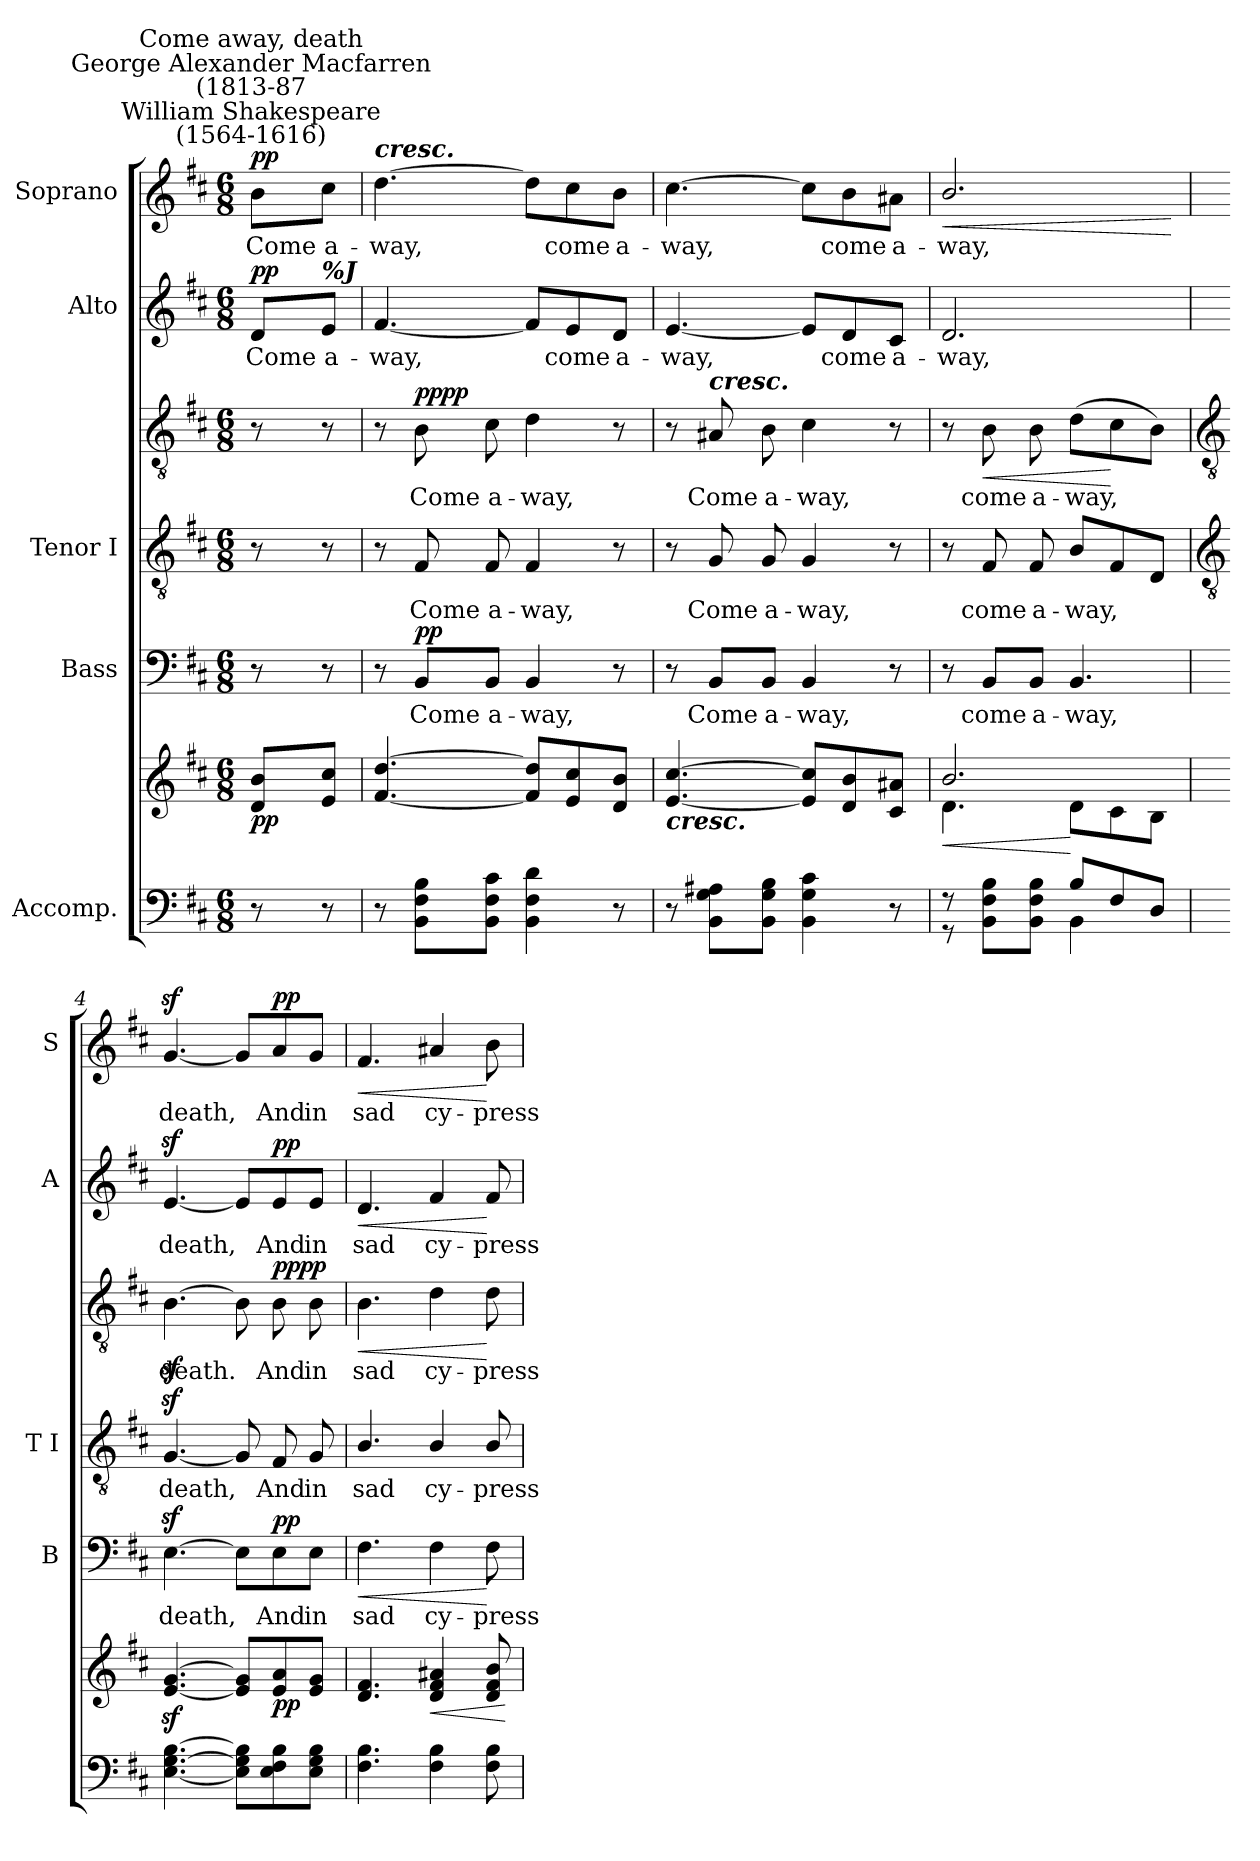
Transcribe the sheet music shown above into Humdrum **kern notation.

**kern	**kern	**dynam	**kern	**text	**dynam	**kern	**text	**kern	**text	**dynam	**kern	**text	**dynam	**kern	**text	**dynam
*part5	*part5	*part5	*part4	*part4	*part4	*part3	*part3	*part3	*part3	*part3	*part2	*part2	*part2	*part1	*part1	*part1
*staff7	*staff6	*staff6/7	*staff5	*staff5	*staff5	*staff4	*staff4	*staff3	*staff3	*staff3/4	*staff2	*staff2	*staff2	*staff1	*staff1	*staff1
*I"Accomp.	*	*	*I"Bass	*	*	*I"Tenor I	*	*	*	*	*I"Alto	*	*	*I"Soprano	*	*
*	*	*	*I'B	*	*	*I'T I	*	*	*	*	*I'A	*	*	*I'S	*	*
*clefF4	*clefG2	*	*clefF4	*	*	*clefGv2	*	*clefGv2	*	*	*clefG2	*	*	*clefG2	*	*
*k[f#c#]	*k[f#c#]	*	*k[f#c#]	*	*	*k[f#c#]	*	*k[f#c#]	*	*	*k[f#c#]	*	*	*k[f#c#]	*	*
*D:	*D:	*	*D:	*	*	*D:	*	*D:	*	*	*D:	*	*	*D:	*	*
*M6/8	*M6/8	*	*M6/8	*	*	*M6/8	*	*M6/8	*	*	*M6/8	*	*	*M6/8	*	*
*MM60	*MM60	*	*MM60	*	*	*MM60	*	*MM60	*	*	*MM60	*	*	*MM60	*	*
=	=	=	=	=	=	=	=	=	=	=	=	=	=	=	=	=
*^	*^	*	*	*	*	*	*	*	*	*	*	*	*	*	*	*
!	!	!	!	!	!	!	!	!	!	!	!	!	!	!	!	!LO:TX:a:cj:t=William Shakespeare\n(1564-1616)	!	!
!	!	!	!	!	!	!	!	!	!	!	!	!	!	!	!	!LO:TX:a:cj:t=George Alexander Macfarren\n(1813-87	!	!
!	!	!	!	!	!	!	!	!	!	!	!	!	!	!	!	!LO:TX:a:cj:t=Come away, death	!	!
!	!	!	!	!LO:DY:b	!	!	!	!	!	!	!	!	!	!LO:LY:b	!LO:DY:b	!	!LO:LY:b	!LO:DY:b
8r	4ryy	8d/ 8b/L	4ryy	pp	8r	.	.	8r	.	8r	.	.	8d/L	Come	pp	8b\L	Come	pp
!	!	!	!	!	!	!	!	!	!	!	!	!	!LO:TX:a:Bi:t=%J	!	!	!	!	!
!	!	!	!	!	!	!	!	!	!	!	!	!	!	!LO:LY:b	!	!	!LO:LY:b	!
8r	.	8e/ 8cc#/J	.	.	8r	.	.	8r	.	8r	.	.	8e/J	a-	.	8cc#\J	a-	.
=1	=1	=1	=1	=1	=1	=1	=1	=1	=1	=1	=1	=1	=1	=1	=1	=1	=1	=1
!	!	!	!	!	!	!	!	!	!	!	!	!	!	!	!	!LO:TX:a:Bi:t=cresc.	!	!
!	!	!	!	!	!	!	!	!	!	!	!	!	!	!LO:LY:b	!	!	!LO:LY:b	!
8r	2ryy	[4.f#/ [4.dd/	2ryy	.	8r	.	.	8r	.	8r	.	.	[4.f#	-way,	.	[4.dd	-way,	.
!	!	!	!	!	!	!LO:LY:b	!LO:DY:b	!	!LO:LY:b	!	!LO:LY:b	!LO:DY:b=2	!	!	!	!	!	!
!	!	!	!	!	!	!	!	!	!	!	!	!LO:DY:n=1:b	!	!	!	!	!	!
8BB\ 8F#\ 8B\L	.	.	.	.	8BB/L	Come	pp	8F#	Come	8B	Come	pp pp	.	.	.	.	.	.
!	!	!	!	!	!	!LO:LY:b	!	!	!LO:LY:b	!	!LO:LY:b	!	!	!	!	!	!	!
8BB\ 8F#\ 8c#\J	.	.	.	.	8BB/J	a-	.	8F#	a-	8c#	a-	.	.	.	.	.	.	.
!	!	!	!	!	!	!LO:LY:b	!	!	!LO:LY:b	!	!LO:LY:b	!	!	!	!	!	!	!
4BB\ 4F#\ 4d\	.	8f#/] 8dd/]L	.	.	4BB	-way,	.	4F#	-way,	4d	-way,	.	8f#/L]	.	.	8dd\L]	.	.
!	!	!	!	!	!	!	!	!	!	!	!	!	!	!LO:LY:b	!	!	!LO:LY:b	!
.	4ryy	8e/ 8cc#/	4ryy	.	.	.	.	.	.	.	.	.	8e/	come	.	8cc#\	come	.
!	!	!	!	!	!	!	!	!	!	!	!	!	!	!LO:LY:b	!	!	!LO:LY:b	!
8r	.	8d/ 8b/J	.	.	8r	.	.	8r	.	8r	.	.	8d/J	a-	.	8b\J	a-	.
=2	=2	=2	=2	=2	=2	=2	=2	=2	=2	=2	=2	=2	=2	=2	=2	=2	=2	=2
!	!	!LO:TX:b:Bi:t=cresc.	!	!	!	!	!	!	!	!	!	!	!	!	!	!	!	!
!	!	!	!	!	!	!	!	!	!	!	!	!	!	!LO:LY:b	!	!	!LO:LY:b	!
8r	2ryy	[4.e/ [4.cc#/	2ryy	.	8r	.	.	8r	.	8r	.	.	[4.e	-way,	.	[4.cc#	-way,	.
!	!	!	!	!	!	!	!	!	!	!LO:TX:a:Bi:t=cresc.	!	!	!	!	!	!	!	!
!	!	!	!	!	!	!LO:LY:b	!	!	!LO:LY:b	!	!LO:LY:b	!	!	!	!	!	!	!
8BB\ 8G\ 8A#X\L	.	.	.	.	8BB/L	Come	.	8G	Come	8A#X	Come	.	.	.	.	.	.	.
!	!	!	!	!	!	!LO:LY:b	!	!	!LO:LY:b	!	!LO:LY:b	!	!	!	!	!	!	!
8BB\ 8G\ 8B\J	.	.	.	.	8BB/J	a-	.	8G	a-	8B	a-	.	.	.	.	.	.	.
!	!	!	!	!	!	!LO:LY:b	!	!	!LO:LY:b	!	!LO:LY:b	!	!	!	!	!	!	!
4BB\ 4G\ 4c#\	.	8e/] 8cc#/]L	.	.	4BB	-way,	.	4G	way,	4c#	-way,	.	8e/L]	.	.	8cc#\L]	.	.
!	!	!	!	!	!	!	!	!	!	!	!	!	!	!LO:LY:b	!	!	!LO:LY:b	!
.	4ryy	8d/ 8b/	4ryy	.	.	.	.	.	.	.	.	.	8d/	come	.	8b\	come	.
!	!	!	!	!	!	!	!	!	!	!	!	!	!	!LO:LY:b	!	!	!LO:LY:b	!
8r	.	8c#/ 8a#X/J	.	.	8r	.	.	8r	.	8r	.	.	8c#/J	a-	.	8a#X\J	a-	.
=3	=3	=3	=3	=3	=3	=3	=3	=3	=3	=3	=3	=3	=3	=3	=3	=3	=3	=3
!	!	!	!	!LO:HP:b	!	!	!	!	!	!	!	!	!	!LO:LY:b	!	!	!LO:LY:b	!LO:HP:b
8r	8r	2.b/	4.d\	<	8r	.	.	8r	.	8r	.	.	2.d	-way,	.	2.b/	-way,	<
!	!	!	!	!	!	!LO:LY:b	!	!	!LO:LY:b	!	!LO:LY:b	!LO:HP:b	!	!	!	!	!	!
8BB\ 8F#\ 8B\L	4ryy	.	.	.	8BB/L	come	.	8F#	come	8B	come	<	.	.	.	.	.	.
!	!	!	!	!	!	!LO:LY:b	!	!	!LO:LY:b	!	!LO:LY:b	!	!	!	!	!	!	!
8BB\ 8F#\ 8B\J	.	.	.	.	8BB/J	a-	.	8F#	a-	8B	a-	.	.	.	.	.	.	.
!	!	!	!	!	!	!LO:LY:b	!	!	!LO:LY:b	!	!LO:LY:b	!	!	!	!	!	!	!
8B/L	4BB\	.	8d\L	[	4.BB	-way,	.	8BL	-way,	(>8dL	-way,	.	.	.	.	.	.	.
8F#/	.	.	8c#\	.	.	.	.	8F#	.	8c#	.	[	.	.	.	.	.	.
8D/J	8ryy	.	8B\J	.	.	.	.	8DJ	.	8BJ)	.	.	.	.	.	.	.	.
*v	*v	*	*	*	*	*	*	*	*	*	*	*	*	*	*	*	*	*
*	*v	*v	*	*	*	*	*	*	*	*	*	*	*	*	*	*	*
.	.	.	.	.	.	.	.	.	.	.	.	.	.	.	.	[
!!LO:LB:g=z
=4	=4	=4	=4	=4	=4	=4	=4	=4	=4	=4	=4	=4	=4	=4	=4	=4
*	*	*	*	*	*	*clefGv2	*	*clefGv2	*	*	*	*	*	*	*	*
!	!	!	!	!LO:LY:b	!	!	!LO:LY:b	!	!LO:LY:b	!	!	!LO:LY:b	!	!	!LO:LY:b	!
[4.E [4.G [4.B	[4.ez< [4.gz<	.	[4.Ez<	death,	.	[4.Gz<	death,	[4.Bz<	death.	.	[4.ez<	death,	.	[4.gz<	death,	.
8E] 8G] 8B]L	8e] 8g]L	.	8E\L]	.	.	8G]	.	8B]	.	.	8e/L]	.	.	8g/L]	.	.
!	!	!LO:DY:b	!	!LO:LY:b	!LO:DY:b	!	!LO:LY:b	!	!LO:LY:b	!LO:DY:b=2	!	!LO:LY:b	!	!	!LO:LY:b	!
!	!	!	!	!	!	!	!	!	!	!LO:DY:n=1:b	!	!	!LO:DY:b	!	!	!LO:DY:b
8E 8F# 8B	8e 8a	pp	8E\	And	pp	8F#	And	8B	And	pp pp	8e/	And	pp	8a/	And	pp
!	!	!	!	!LO:LY:b	!	!	!LO:LY:b	!	!LO:LY:b	!	!	!LO:LY:b	!	!	!LO:LY:b	!
8E 8G 8BJ	8e 8gJ	.	8E\J	in	.	8G	in	8B	in	.	8e/J	in	.	8g/J	in	.
=5	=5	=5	=5	=5	=5	=5	=5	=5	=5	=5	=5	=5	=5	=5	=5	=5
!	!	!	!	!LO:LY:b	!LO:HP:b	!	!LO:LY:b	!	!LO:LY:b	!LO:HP:b	!	!LO:LY:b	!LO:HP:b	!	!LO:LY:b	!LO:HP:b
4.F# 4.B	4.d 4.f#	.	4.F#	sad	<	4.B/	sad	4.B	sad	<	4.d	sad	<	4.f#	sad	<
!	!	!LO:HP:b	!	!LO:LY:b	!	!	!LO:LY:b	!	!LO:LY:b	!	!	!LO:LY:b	!	!	!LO:LY:b	!
4F# 4B	4d 4f# 4a#X	<	4F#	cy-	.	4B/	cy-	4d	cy-	.	4f#	cy-	.	4a#X	cy-	.
!	!	!	!	!LO:LY:b	!	!	!LO:LY:b	!	!LO:LY:b	!	!	!LO:LY:b	!	!	!LO:LY:b	!
8F# 8B	8d 8f# 8b	.	8F#	-press	[	8B/	-press	8d	-press	[	8f#	-press	[	8b	-press	[
.	.	[	.	.	.	.	.	.	.	.	.	.	.	.	.	.
=	=	=	=	=	=	=	=	=	=	=	=	=	=	=	=	=
*-	*-	*-	*-	*-	*-	*-	*-	*-	*-	*-	*-	*-	*-	*-	*-	*-
